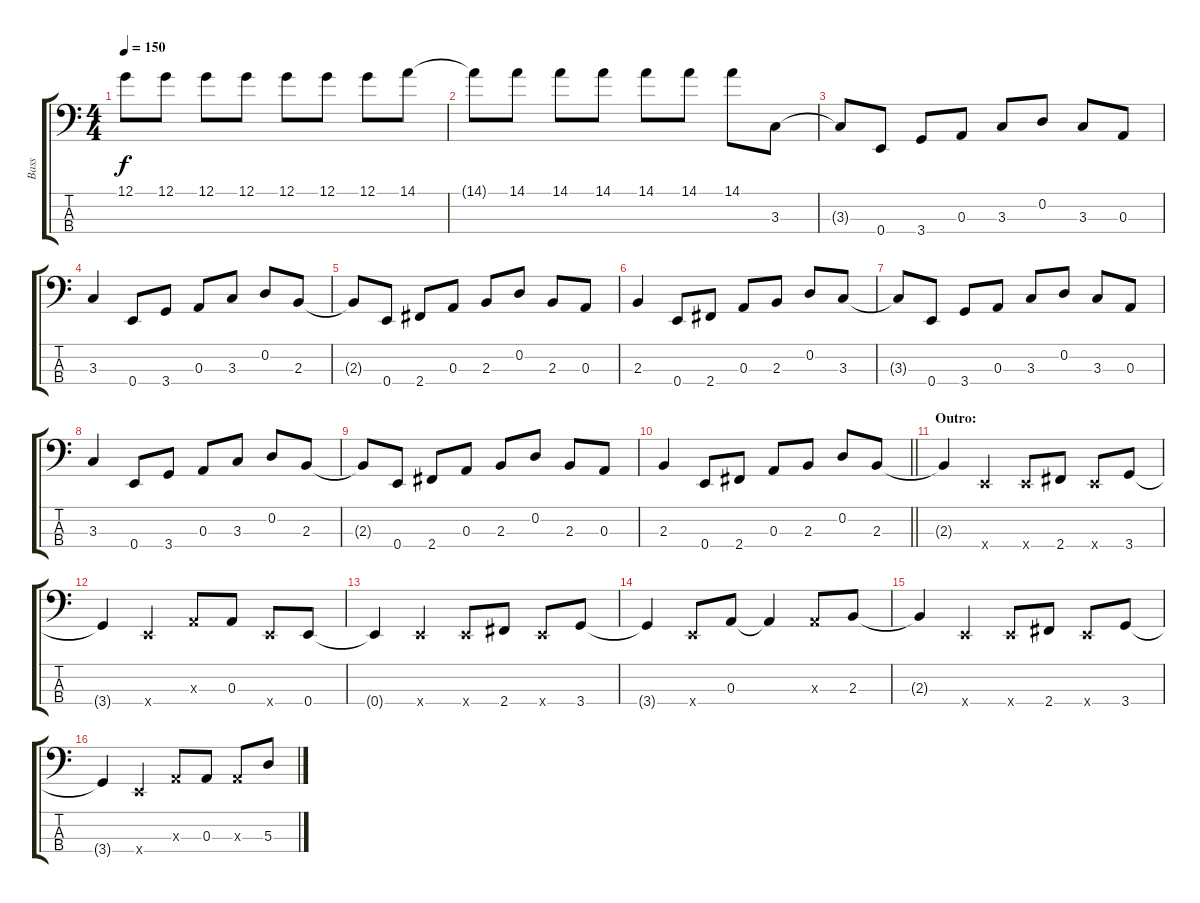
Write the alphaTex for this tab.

\track ("Bass" "Bass") {instrument electricbasspick}
\staff {score tabs}
\tuning (G2 D2 A1 E1) {hide}
\ts (4 4)
\tempo 150
\clef f4
\ks c
12.1{t}.8{dy f} 12.1.8 12.1.8 12.1.8 12.1.8 12.1.8 12.1.8 14.1.8 |
14.1{t}.8 14.1.8 14.1.8 14.1.8 14.1.8 14.1.8 14.1.8 3.3.8 |
3.3{t}.8 0.4.8 3.4.8 0.3.8 3.3.8 0.2.8 3.3.8 0.3.8 |
3.3.4 0.4.8 3.4.8 0.3.8 3.3.8 0.2.8 2.3.8 |
2.3{t}.8 0.4.8 2.4.8 0.3.8 2.3.8 0.2.8 2.3.8 0.3.8 |
2.3.4 0.4.8 2.4.8 0.3.8 2.3.8 0.2.8 3.3.8 |
3.3{t}.8 0.4.8 3.4.8 0.3.8 3.3.8 0.2.8 3.3.8 0.3.8 |
3.3.4 0.4.8 3.4.8 0.3.8 3.3.8 0.2.8 2.3.8 |
2.3{t}.8 0.4.8 2.4.8 0.3.8 2.3.8 0.2.8 2.3.8 0.3.8 |
\barLineRight lightlight
2.3.4 0.4.8 2.4.8 0.3.8 2.3.8 0.2.8 2.3.8 |
\section ("" "Outro:")
2.3{t}.4 0.4{x}.4 0.4{x}.8 2.4.8 0.4{x}.8 3.4.8 |
3.4{t}.4 0.4{x}.4 0.3{x}.8 0.3.8 0.4{x}.8 0.4.8 |
0.4{t}.4 0.4{x}.4 0.4{x}.8 2.4.8 0.4{x}.8 3.4.8 |
3.4{t}.4 0.4{x}.8 0.3.8 0.3{t}.4 0.3{x}.8 2.3.8 |
2.3{t}.4 0.4{x}.4 0.4{x}.8 2.4.8 0.4{x}.8 3.4.8 |
3.4{t}.4 0.4{x}.4 0.3{x}.8 0.3.8 0.3{x}.8 5.3.8
